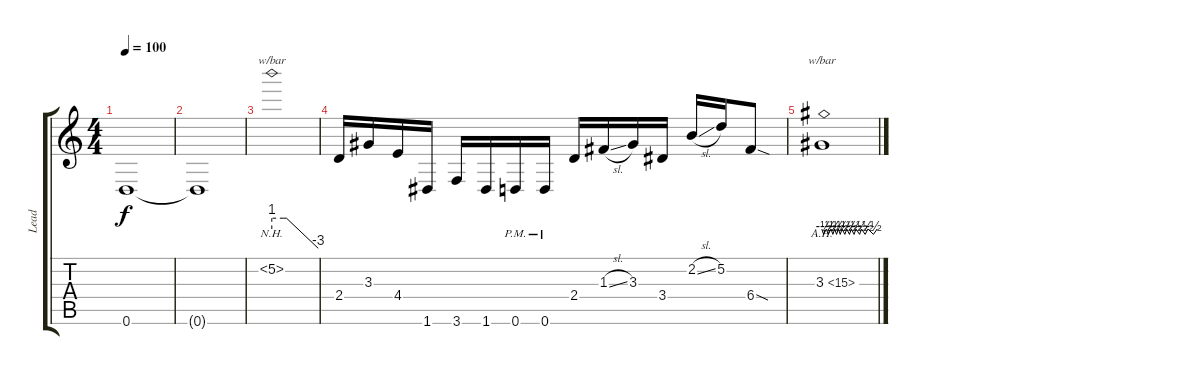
\track ("Lead" "Lead") {instrument distortionguitar}
\staff {score tabs}
\tuning (D4 A3 F3 C3 G2 D2) {hide}
\ts (4 4)
\tempo 100
\clef g2
\ks c
0.6{t}.1{dy f} |
0.6{t}.1 |
5.2{nh}.1{tbe (custom default 0 4 15 4 19 4 60 -12)} |
2.4.16 3.3.16 4.4.16 1.6.16 3.6.16 1.6.16 0.6{pm}.16 0.6{pm}.16 2.4.16 1.3{sl}.16 3.3.16 3.4.16 2.2{sl}.16 5.2.16 6.4{sod}.8 |
3.3{ah 12}.1{tbe (custom default 0 0 2 -2 5 0 7 -2 10 0 12 -2 14 0 16 -2 18 0 20 -2 22 0 25 -2 27 0 30 -2 32 0 35 -2 37 0 41 -2 43 0 47 -2 50 0 56 -2 60 0)}
